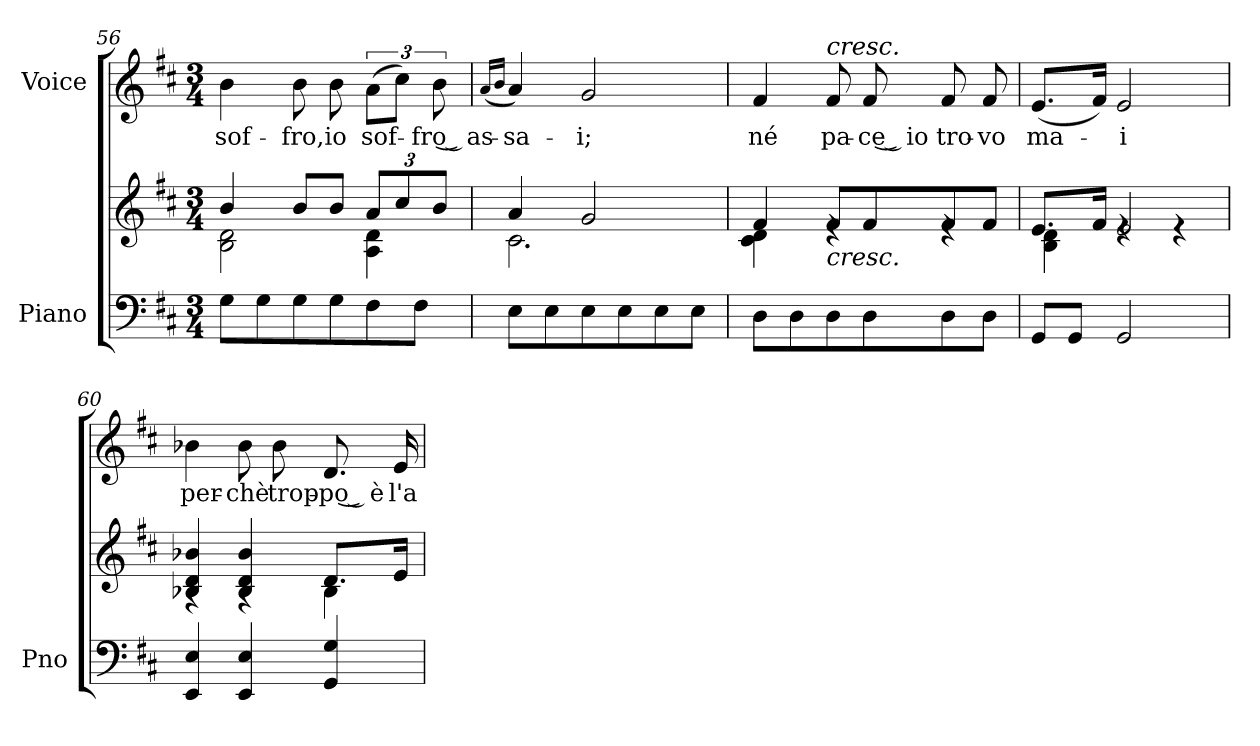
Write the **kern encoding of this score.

**kern	**kern	**kern	**text
*part2	*part2	*part1	*part1
*staff3	*staff2	*staff1	*staff1
*I"Piano	*	*I"Voice	*
*I'Pno	*	*	*
*clefF4	*clefG2	*clefG2	*
*k[f#c#]	*k[f#c#]	*k[f#c#]	*
*M3/4	*M3/4	*M3/4	*
=56	=56	=56	=56
*	*^	*	*
!	!	!	!	!LO:LY:b
8G\L	4b/	2B\ 2d\	4b\	sof-
8G\	.	.	.	.
!	!	!	!	!LO:LY:b
8G\	8b/L	.	8b\	-fro,
!	!	!	!	!LO:LY:b
8G\	8b/J	.	8b\	io
*	*Xbrackettup	*	*	*
!	!	!	!	!LO:LY:b
8F#\	12a/L	4A\ 4d\	(>12a\L	sof-
.	12cc#/	.	12cc#\J)	.
8F#\J	.	.	.	.
!	!	!	!	!LO:LY:b
.	12b/J	.	12b\	-fro͜ as-
=57	=57	=57	=57	=57
.	.	.	(<16qa/LL	.
.	.	.	16qb/JJ	.
!	!	!	!	!LO:LY:b
8E\L	4a/	2.c#\	4a/)	-sa-
8E\	.	.	.	.
!	!	!	!	!LO:LY:b
8E\	2g/	.	2g/	-i;
8E\	.	.	.	.
8E\	.	.	.	.
8E\J	.	.	.	.
=58	=58	=58	=58	=58
!	!	!	!	!LO:LY:b
8D\L	4f#/	4c#\ 4d\	4f#/	né
8D\	.	.	.	.
!	!	!	!LO:TX:a:i:t=cresc.	!
!	!LO:TX:b:i:t=cresc.	!	!	!
!	!	!	!	!LO:LY:b
8D\	8f#/L	4re	8f#/	pa-
!	!	!	!	!LO:LY:b
8D\	8f#/	.	8f#/	-ce͜ io
!	!	!	!	!LO:LY:b
8D\	8f#/	4re	8f#/	tro-
!	!	!	!	!LO:LY:b
8D\J	8f#/J	.	8f#/	-vo
=59	=59	=59	=59	=59
!	!	!	!	!LO:LY:b
8GG/L	8.e/L	4B\ 4d\	(<8.e/L	ma-
8GG/J	.	.	.	.
.	16f#/Jk	.	16f#/Jk)	.
!	!	!	!	!LO:LY:b
2GG/	2e/	4re	2e/	-i
.	.	4re	.	.
!!LO:LB:g=z
=60	=60	=60	=60	=60
!	!	!	!	!LO:LY:b
4EE/ 4E/	4B-X/ 4d/ 4b-X/	4rA	4b-X\	per-
!	!	!	!	!LO:LY:b
4EE/ 4E/	4B-/ 4d/ 4b-/	4rA	8b-\	-chè
!	!	!	!	!LO:LY:b
.	.	.	8b-\	trop-
!	!	!	!	!LO:LY:b
4GG/ 4G/	8.d/L	4B-\	8.d/	-po͜ è
!	!	!	!	!LO:LY:b
.	16e/Jk	.	16e/	l'a-
*	*v	*v	*	*
=	=	=	=
*-	*-	*-	*-
